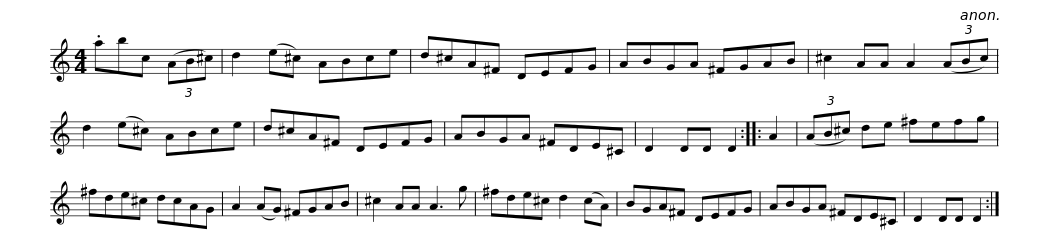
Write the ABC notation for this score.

X:1
L:1/8
M:4/4
I:linebreak $
K:C
V:1 treble
V:1
 .abc (3(AB^c) | d2 (e^c) ABce | d^cA^F DEFG | ABGA ^FGAB | ^c2 AA A2 (3(ABc) | %5
 d2 (e^c) ABce |$ d^cA^F DEFG | ABGA ^FDE^C | D2 DD D2 :: A2 | %10
 (3(AB^c) de ^fefg | ^fde^c dcAG |$ A2 (AG) ^FGAB | ^c2 AA A3 g | ^fde^c d2 (cA) | %15
 BGA^F DEFG | ABGA ^FDE^C | D2 DD D2 :| %18
